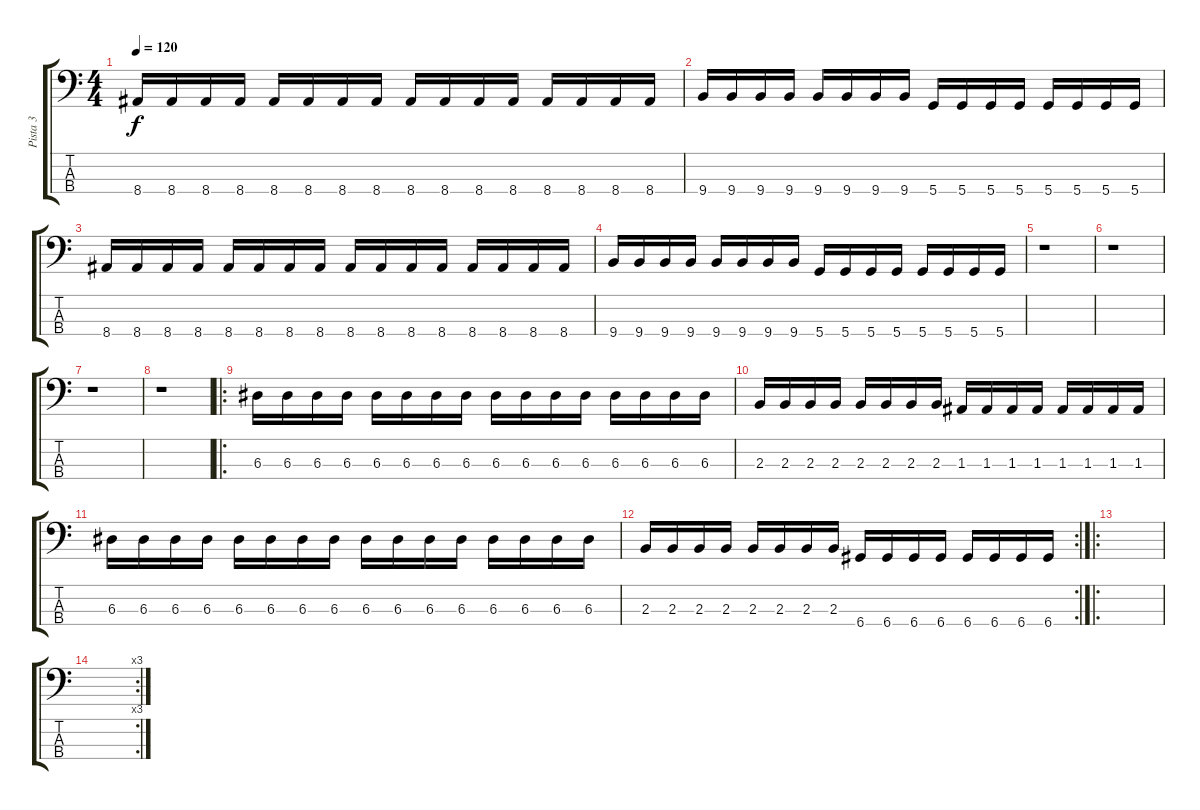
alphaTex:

\track ("Pista 3" "Pista 3") {instrument fretlessbass}
\staff {score tabs}
\tuning (G2 D2 A1 D1) {hide}
\ts (4 4)
\tempo 120
\clef f4
\ks c
8.4.16{dy f} 8.4.16 8.4.16 8.4.16 8.4.16 8.4.16 8.4.16 8.4.16 8.4.16 8.4.16 8.4.16 8.4.16 8.4.16 8.4.16 8.4.16 8.4.16 |
9.4.16 9.4.16 9.4.16 9.4.16 9.4.16 9.4.16 9.4.16 9.4.16 5.4.16 5.4.16 5.4.16 5.4.16 5.4.16 5.4.16 5.4.16 5.4.16 |
8.4.16 8.4.16 8.4.16 8.4.16 8.4.16 8.4.16 8.4.16 8.4.16 8.4.16 8.4.16 8.4.16 8.4.16 8.4.16 8.4.16 8.4.16 8.4.16 |
9.4.16 9.4.16 9.4.16 9.4.16 9.4.16 9.4.16 9.4.16 9.4.16 5.4.16 5.4.16 5.4.16 5.4.16 5.4.16 5.4.16 5.4.16 5.4.16 |
r.1 |
r.1 |
r.1 |
r.1 |
\ro
6.3.16 6.3.16 6.3.16 6.3.16 6.3.16 6.3.16 6.3.16 6.3.16 6.3.16 6.3.16 6.3.16 6.3.16 6.3.16 6.3.16 6.3.16 6.3.16 |
2.3.16 2.3.16 2.3.16 2.3.16 2.3.16 2.3.16 2.3.16 2.3.16 1.3.16 1.3.16 1.3.16 1.3.16 1.3.16 1.3.16 1.3.16 1.3.16 |
6.3.16 6.3.16 6.3.16 6.3.16 6.3.16 6.3.16 6.3.16 6.3.16 6.3.16 6.3.16 6.3.16 6.3.16 6.3.16 6.3.16 6.3.16 6.3.16 |
\rc 2
2.3.16 2.3.16 2.3.16 2.3.16 2.3.16 2.3.16 2.3.16 2.3.16 6.4.16 6.4.16 6.4.16 6.4.16 6.4.16 6.4.16 6.4.16 6.4.16 |
\ro
|
\rc 3
